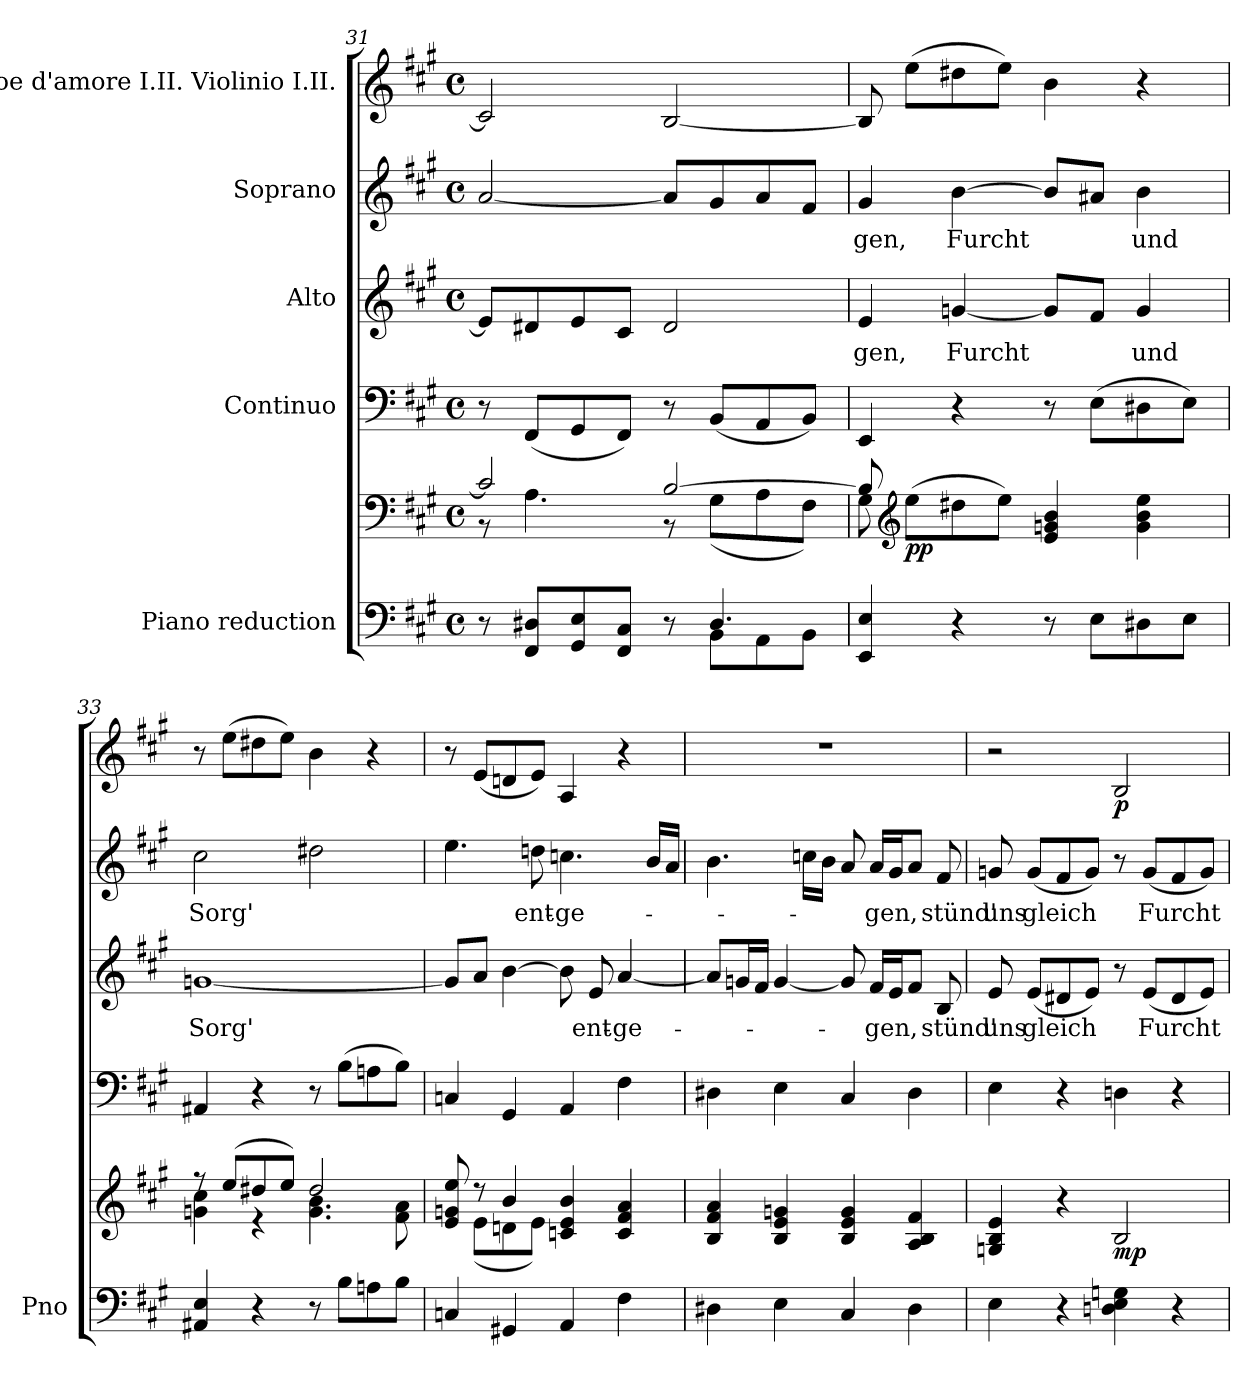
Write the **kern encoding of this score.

**kern	**kern	**dynam	**kern	**kern	**text	**kern	**text	**kern	**dynam
*part5	*part5	*part5	*part4	*part3	*part3	*part2	*part2	*part1	*part1
*staff6	*staff5	*staff5/6	*staff4	*staff3	*staff3	*staff2	*staff2	*staff1	*staff1
*I"Piano reduction	*	*	*I"Continuo	*I"Alto	*	*I"Soprano	*	*I"Oboe d'amore I.II. Violinio I.II.	*
*I'Pno	*	*	*	*	*	*	*	*	*
*clefF4	*clefF4	*	*clefF4	*clefG2	*	*clefG2	*	*clefG2	*
*k[f#c#g#]	*k[f#c#g#]	*	*k[f#c#g#]	*k[f#c#g#]	*	*k[f#c#g#]	*	*k[f#c#g#]	*
*M4/4	*M4/4	*	*M4/4	*M4/4	*	*M4/4	*	*M4/4	*
*met(c)	*met(c)	*	*met(c)	*met(c)	*	*met(c)	*	*met(c)	*
=31	=31	=31	=31	=31	=31	=31	=31	=31	=31
*^	*^	*	*	*	*	*	*	*	*
8r	8ryy	2c#/]	8r	.	8r	8e/L]	.	[2a/	.	2c#/]	.
8FF#/ 8D#X/L	4ryy	.	4.A\	.	(<8FF#/L	8d#X/	.	.	.	.	.
8GG#/ 8E/	.	.	.	.	8GG#/	8e/	.	.	.	.	.
8FF#/ 8C#/J	8ryy	.	.	.	8FF#/J)	8c#/J	.	.	.	.	.
8r	8ryy	[2B/	8r	.	8r	2d#/	.	8a/L]	.	[2B/	.
4.D#/	8BB\L	.	(<8G#\L	.	(<8BB/L	.	.	8g#/	.	.	.
.	8AA\	.	8A\	.	8AA/	.	.	8a/	.	.	.
.	8BB\J	.	8F#\J)	.	8BB/J)	.	.	8f#/J	.	.	.
!!LO:LB:g=z
=32	=32	=32	=32	=32	=32	=32	=32	=32	=32	=32	=32
!	!	!	!	!	!	!	!LO:LY:b	!	!LO:LY:b	!	!
*v	*v	*	*	*	*	*	*	*	*	*	*
4EE/ 4E/	8B/]	8G#\	.	4EE/	4e/	-gen,	4g#/	gen,	8B/]	.
*	*clefG2	*	*	*	*	*	*	*	*	*
!	!	!	!LO:DY:b	!	!	!	!	!	!	!
.	(>8ee\L	8ryy	pp	.	.	.	.	.	(>8ee\L	.
!	!	!	!	!	!	!LO:LY:b	!	!LO:LY:b	!	!
4r	8dd#X\	4ryy	.	4r	[4gn/	Furcht	[4b\	Furcht	8dd#X\	.
.	8ee\J)	.	.	.	.	.	.	.	8ee\J)	.
8r	4e/ 4gn/ 4b/	2ryy	.	8r	8g/L]	.	8b/L]	.	4b\	.
8E\L	.	.	.	(>8E\L	8f#/J	.	8a#X/J	.	.	.
!	!	!	!	!	!	!LO:LY:b	!	!LO:LY:b	!	!
8D#X\	4g\ 4b\ 4ee\	.	.	8D#X\	4g/	und	4b\	und	4r	.
8E\J	.	.	.	8E\J)	.	.	.	.	.	.
=33	=33	=33	=33	=33	=33	=33	=33	=33	=33	=33
!	!	!	!	!	!	!LO:LY:b	!	!LO:LY:b	!	!
4AA#X/ 4E/	8rff	4gn\ 4cc#\	.	4AA#X/	[1gn	Sorg'	2cc#\	Sorg'	8r	.
.	(>8ee/L	.	.	.	.	.	.	.	(>8ee\L	.
4r	8dd#X/	4r	.	4r	.	.	.	.	8dd#X\	.
.	8ee/J)	.	.	.	.	.	.	.	8ee\J)	.
8r	2dd#/	4.g\ 4.b\	.	8r	.	.	2dd#X\	.	4b\	.
8B\L	.	.	.	(>8B\L	.	.	.	.	.	.
8An\	.	.	.	8An\	.	.	.	.	4r	.
8B\J	.	8f#\ 8a\	.	8B\J)	.	.	.	.	.	.
=34	=34	=34	=34	=34	=34	=34	=34	=34	=34	=34
4Cn/	8e/ 8gn/ 8ee/	8ryy	.	4Cn/	8g/L]	.	4.ee\	.	8r	.
.	8r	(<8e\L	.	.	8a/J	.	.	.	(<8e/L	.
4GG#X/	4b/	8dn\	.	4GG#/	[4b\	.	.	.	8dn/	.
!	!	!	!	!	!	!	!	!LO:LY:b	!	!
.	.	8e\J)	.	.	.	.	8ddn\	ent-	8e/J)	.
!	!	!	!	!	!	!	!	!LO:LY:b	!	!
4AA/	4cn/ 4e/ 4b/	2ryy	.	4AA/	8b\]	.	4.ccn\	-ge-	4A/	.
!	!	!	!	!	!	!LO:LY:b	!	!	!	!
.	.	.	.	.	8e/	ent-	.	.	.	.
!	!	!	!	!	!	!LO:LY:b	!	!	!	!
4F#\	4c/ 4f#/ 4a/	.	.	4F#\	[4a/	-ge-	.	.	4r	.
.	.	.	.	.	.	.	16b/LL	.	.	.
.	.	.	.	.	.	.	16a/JJ	.	.	.
*	*v	*v	*	*	*	*	*	*	*	*
=35	=35	=35	=35	=35	=35	=35	=35	=35	=35
4D#X\	4B/ 4f#/ 4a/	.	4D#X\	8a/L]	.	4.b\	.	1r	.
.	.	.	.	16gn/L	.	.	.	.	.
.	.	.	.	16f#/JJ	.	.	.	.	.
4E\	4B/ 4e/ 4gn/	.	4E\	[4g/	.	.	.	.	.
.	.	.	.	.	.	16ccn\LL	.	.	.
.	.	.	.	.	.	16b\JJ	.	.	.
4C#/	4B/ 4e/ 4g/	.	4C#/	8g/]	.	8a/	.	.	.
!	!	!	!	!	!LO:LY:b	!	!LO:LY:b	!	!
.	.	.	.	16f#/LL	-gen,	16a/LL	-gen,	.	.
.	.	.	.	16e/J	.	16g#/J	.	.	.
4D#\	4A/ 4B/ 4f#/	.	4D#\	8f#/J	.	8a/J	.	.	.
!	!	!	!	!	!LO:LY:b	!	!LO:LY:b	!	!
.	.	.	.	8B/	stünd'	8f#/	stünd'	.	.
=36	=36	=36	=36	=36	=36	=36	=36	=36	=36
!	!	!	!	!	!LO:LY:b	!	!LO:LY:b	!	!
4E\	4Gn/ 4B/ 4e/	.	4E\	8e/	uns	8gn/	uns	2r	.
!	!	!	!	!	!LO:LY:b	!	!LO:LY:b	!	!
.	.	.	.	(<8e/L	gleich	(<8g/L	gleich	.	.
4r	4r	.	4r	8d#X/	.	8f#/	.	.	.
.	.	.	.	8e/J)	.	8g/J)	.	.	.
!	!	!LO:DY:b	!	!	!	!	!	!	!LO:DY:b
4Dn\ 4E\ 4Gn\	2B/	mp	4Dn\	8r	.	8r	.	2B/	p
!	!	!	!	!	!LO:LY:b	!	!LO:LY:b	!	!
.	.	.	.	(<8e/L	Furcht	(<8g/L	Furcht	.	.
4r	.	.	4r	8d#/	.	8f#/	.	.	.
.	.	.	.	8e/J)	.	8g/J)	.	.	.
=	=	=	=	=	=	=	=	=	=
*-	*-	*-	*-	*-	*-	*-	*-	*-	*-
